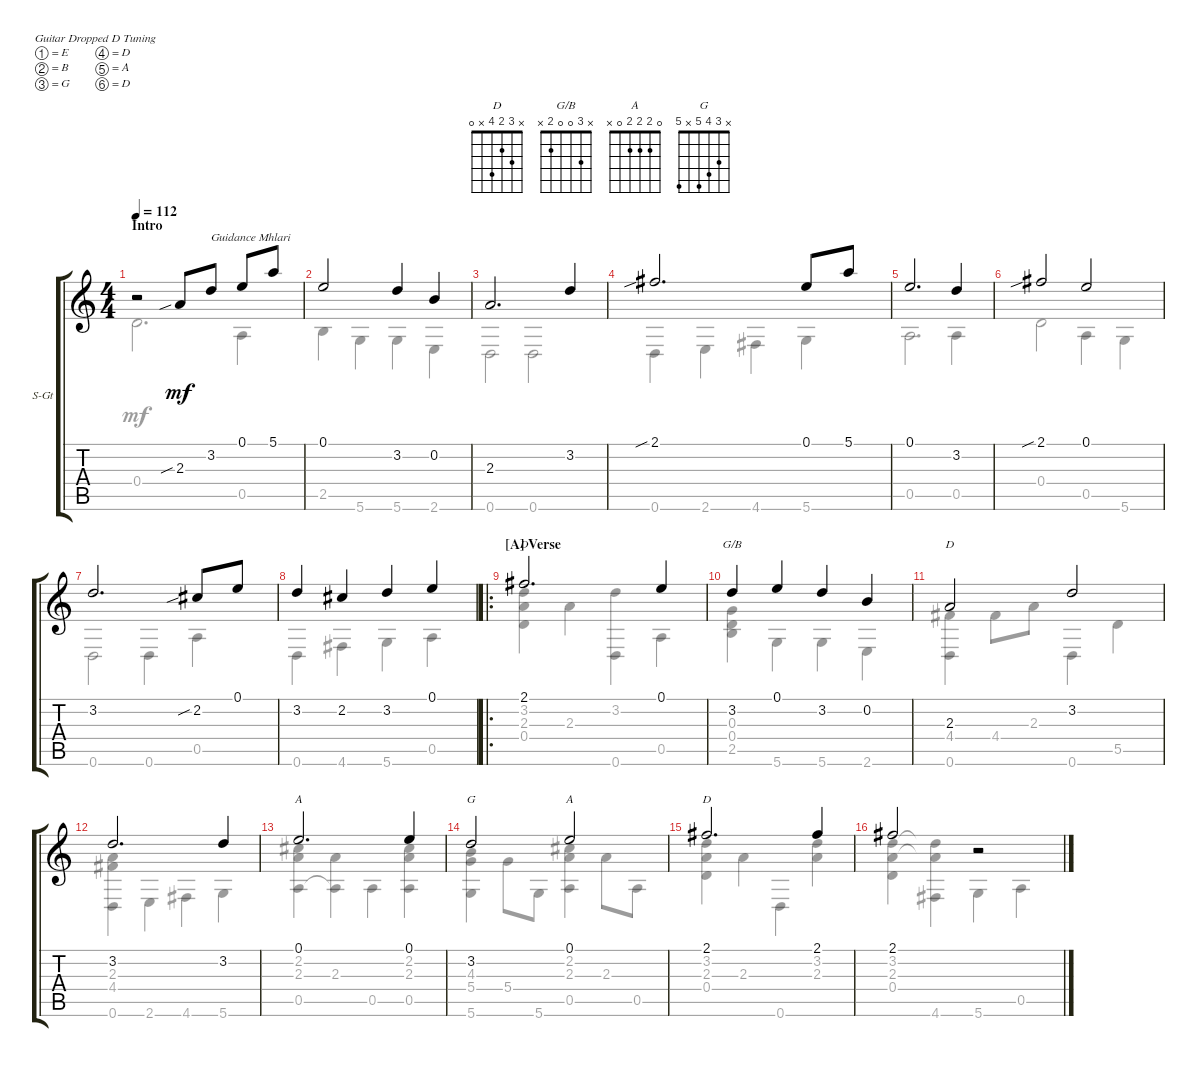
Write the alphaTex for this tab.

\defaultSystemsLayout 4
\bracketExtendMode groupsimilarinstruments
\firstSystemTrackNameOrientation horizontal
\otherSystemsTrackNameOrientation horizontal
\track ("Steel Guitar" "S-Gt") {instrument acousticguitarsteel}
\staff {score tabs}
\tuning (E4 B3 G3 D3 A2 D2)
\chord ("D" 2 3 2 0 x x) {barre 2}
\chord ("G/B" x 3 0 0 2 x)
\chord ("D" x 3 2 4 x 0)
\chord ("A" 0 2 2 2 0 x)
\chord ("G" x 3 4 5 x 5)
\voice
\ts (4 4)
\section ("" "Intro")
\tempo 112
\clef g2
\ks c
r.2{dy mf instrument acousticguitarsteel} 2.3{sib}.8 3.2.8{txt "Guidance Mhlari"} 0.1.8 5.1.8 |
0.1.2 3.2.4 0.2.4 |
2.3.2{d} 3.2.4 |
2.1{sib}.2{d} 0.1.8 5.1.8 |
0.1.2{d} 3.2.4 |
2.1{sib}.2 0.1.2 |
3.2.2{d} 2.2{sib}.8 0.1.8 |
3.2.4 2.2.4 3.2.4 0.1.4 |
\ro
\section ("A" "Verse")
2.1.2{d ch "D"} 0.1.4 |
3.2.4{ch "G/B"} 0.1.4 3.2.4 0.2.4 |
2.3.2{ch "D"} 3.2.2 |
3.2.2{d} 3.2.4 |
0.1.2{d ch "A"} 0.1.4 |
3.2.2{ch "G"} 0.1.2{ch "A"} |
2.1.2{d ch "D"} 2.1.4 |
2.1.2 r.2
\voice
\clef g2
\ottava regular
\simile none
\ks c
0.4.2{d dy mf} 0.5.4 |
2.5.4 5.6.4 5.6.4 2.6.4 |
0.6.2 0.6.2 |
0.6.4 2.6.4 4.6.4 5.6.4 |
0.5.2{d} 0.5.4 |
0.4.2 0.5.4 5.6.4 |
0.6.2 0.6.4 0.5.4 |
0.6.4 4.6.4 5.6.4 0.5.4 |
(0.4 2.3 3.2).4 2.3.4 (0.6 3.2).4 0.5.4 |
(2.5 0.3 0.4).4 5.6.4 5.6.4 2.6.4 |
(0.6 4.4).4 4.4.8 2.3.8 0.6.4 5.5.4 |
(0.6 2.3 4.4).4 2.6.4 4.6.4 5.6.4 |
(0.5 2.2 2.3).4 (0.5{t} 2.3).4 0.5.4 (0.5 2.2 2.3).4 |
(5.6 4.3 5.4).4 5.4.8 5.6.8 (0.5 2.2 2.3).4 2.3.8 0.5.8 |
(0.4 2.3 3.2).4 2.3.4 0.6.4 (3.2 2.3).4 |
(0.4 2.3 3.2).4 (4.6 3.2{t} 2.3{t}).4 5.6.4 0.5.4
